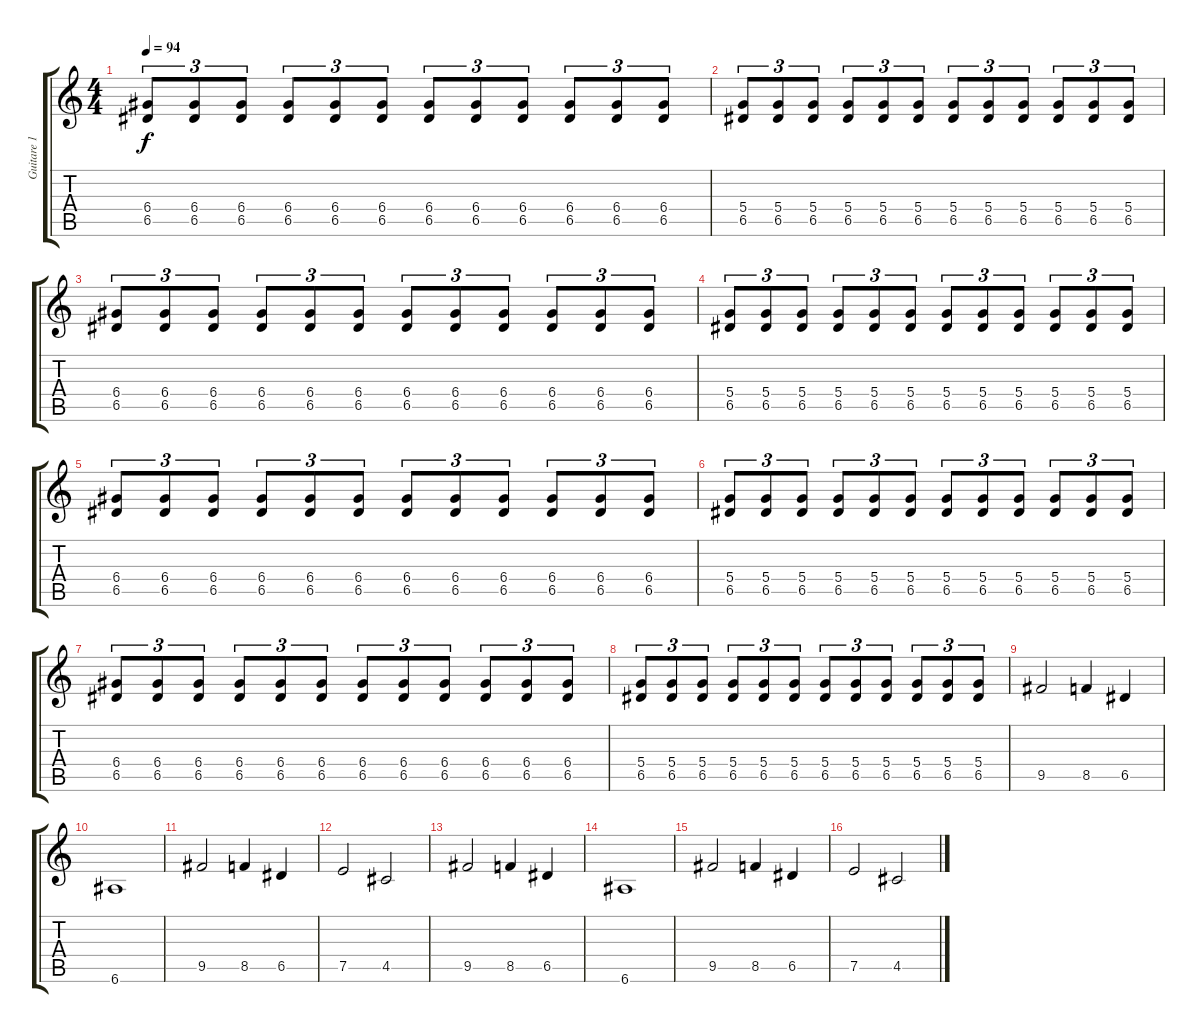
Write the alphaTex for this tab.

\track ("Guitare 1" "Guitare 1") {instrument distortionguitar}
\staff {score tabs}
\tuning (E4 B3 G3 D3 A2 E2) {hide}
\ts (4 4)
\tempo 94
\clef g2
\ks c
(6.4 6.5).8{tu (3 2) dy f} (6.4 6.5).8{tu (3 2)} (6.4 6.5).8{tu (3 2)} (6.4 6.5).8{tu (3 2)} (6.4 6.5).8{tu (3 2)} (6.4 6.5).8{tu (3 2)} (6.4 6.5).8{tu (3 2)} (6.4 6.5).8{tu (3 2)} (6.4 6.5).8{tu (3 2)} (6.4 6.5).8{tu (3 2)} (6.4 6.5).8{tu (3 2)} (6.4 6.5).8{tu (3 2)} |
(5.4 6.5).8{tu (3 2)} (5.4 6.5).8{tu (3 2)} (5.4 6.5).8{tu (3 2)} (5.4 6.5).8{tu (3 2)} (5.4 6.5).8{tu (3 2)} (5.4 6.5).8{tu (3 2)} (5.4 6.5).8{tu (3 2)} (5.4 6.5).8{tu (3 2)} (5.4 6.5).8{tu (3 2)} (5.4 6.5).8{tu (3 2)} (5.4 6.5).8{tu (3 2)} (5.4 6.5).8{tu (3 2)} |
(6.4 6.5).8{tu (3 2)} (6.4 6.5).8{tu (3 2)} (6.4 6.5).8{tu (3 2)} (6.4 6.5).8{tu (3 2)} (6.4 6.5).8{tu (3 2)} (6.4 6.5).8{tu (3 2)} (6.4 6.5).8{tu (3 2)} (6.4 6.5).8{tu (3 2)} (6.4 6.5).8{tu (3 2)} (6.4 6.5).8{tu (3 2)} (6.4 6.5).8{tu (3 2)} (6.4 6.5).8{tu (3 2)} |
(5.4 6.5).8{tu (3 2)} (5.4 6.5).8{tu (3 2)} (5.4 6.5).8{tu (3 2)} (5.4 6.5).8{tu (3 2)} (5.4 6.5).8{tu (3 2)} (5.4 6.5).8{tu (3 2)} (5.4 6.5).8{tu (3 2)} (5.4 6.5).8{tu (3 2)} (5.4 6.5).8{tu (3 2)} (5.4 6.5).8{tu (3 2)} (5.4 6.5).8{tu (3 2)} (5.4 6.5).8{tu (3 2)} |
(6.4 6.5).8{tu (3 2)} (6.4 6.5).8{tu (3 2)} (6.4 6.5).8{tu (3 2)} (6.4 6.5).8{tu (3 2)} (6.4 6.5).8{tu (3 2)} (6.4 6.5).8{tu (3 2)} (6.4 6.5).8{tu (3 2)} (6.4 6.5).8{tu (3 2)} (6.4 6.5).8{tu (3 2)} (6.4 6.5).8{tu (3 2)} (6.4 6.5).8{tu (3 2)} (6.4 6.5).8{tu (3 2)} |
(5.4 6.5).8{tu (3 2)} (5.4 6.5).8{tu (3 2)} (5.4 6.5).8{tu (3 2)} (5.4 6.5).8{tu (3 2)} (5.4 6.5).8{tu (3 2)} (5.4 6.5).8{tu (3 2)} (5.4 6.5).8{tu (3 2)} (5.4 6.5).8{tu (3 2)} (5.4 6.5).8{tu (3 2)} (5.4 6.5).8{tu (3 2)} (5.4 6.5).8{tu (3 2)} (5.4 6.5).8{tu (3 2)} |
(6.4 6.5).8{tu (3 2)} (6.4 6.5).8{tu (3 2)} (6.4 6.5).8{tu (3 2)} (6.4 6.5).8{tu (3 2)} (6.4 6.5).8{tu (3 2)} (6.4 6.5).8{tu (3 2)} (6.4 6.5).8{tu (3 2)} (6.4 6.5).8{tu (3 2)} (6.4 6.5).8{tu (3 2)} (6.4 6.5).8{tu (3 2)} (6.4 6.5).8{tu (3 2)} (6.4 6.5).8{tu (3 2)} |
(5.4 6.5).8{tu (3 2)} (5.4 6.5).8{tu (3 2)} (5.4 6.5).8{tu (3 2)} (5.4 6.5).8{tu (3 2)} (5.4 6.5).8{tu (3 2)} (5.4 6.5).8{tu (3 2)} (5.4 6.5).8{tu (3 2)} (5.4 6.5).8{tu (3 2)} (5.4 6.5).8{tu (3 2)} (5.4 6.5).8{tu (3 2)} (5.4 6.5).8{tu (3 2)} (5.4 6.5).8{tu (3 2)} |
9.5.2 8.5.4 6.5.4 |
6.6.1 |
9.5.2 8.5.4 6.5.4 |
7.5.2 4.5.2 |
9.5.2 8.5.4 6.5.4 |
6.6.1 |
9.5.2 8.5.4 6.5.4 |
7.5.2 4.5.2
